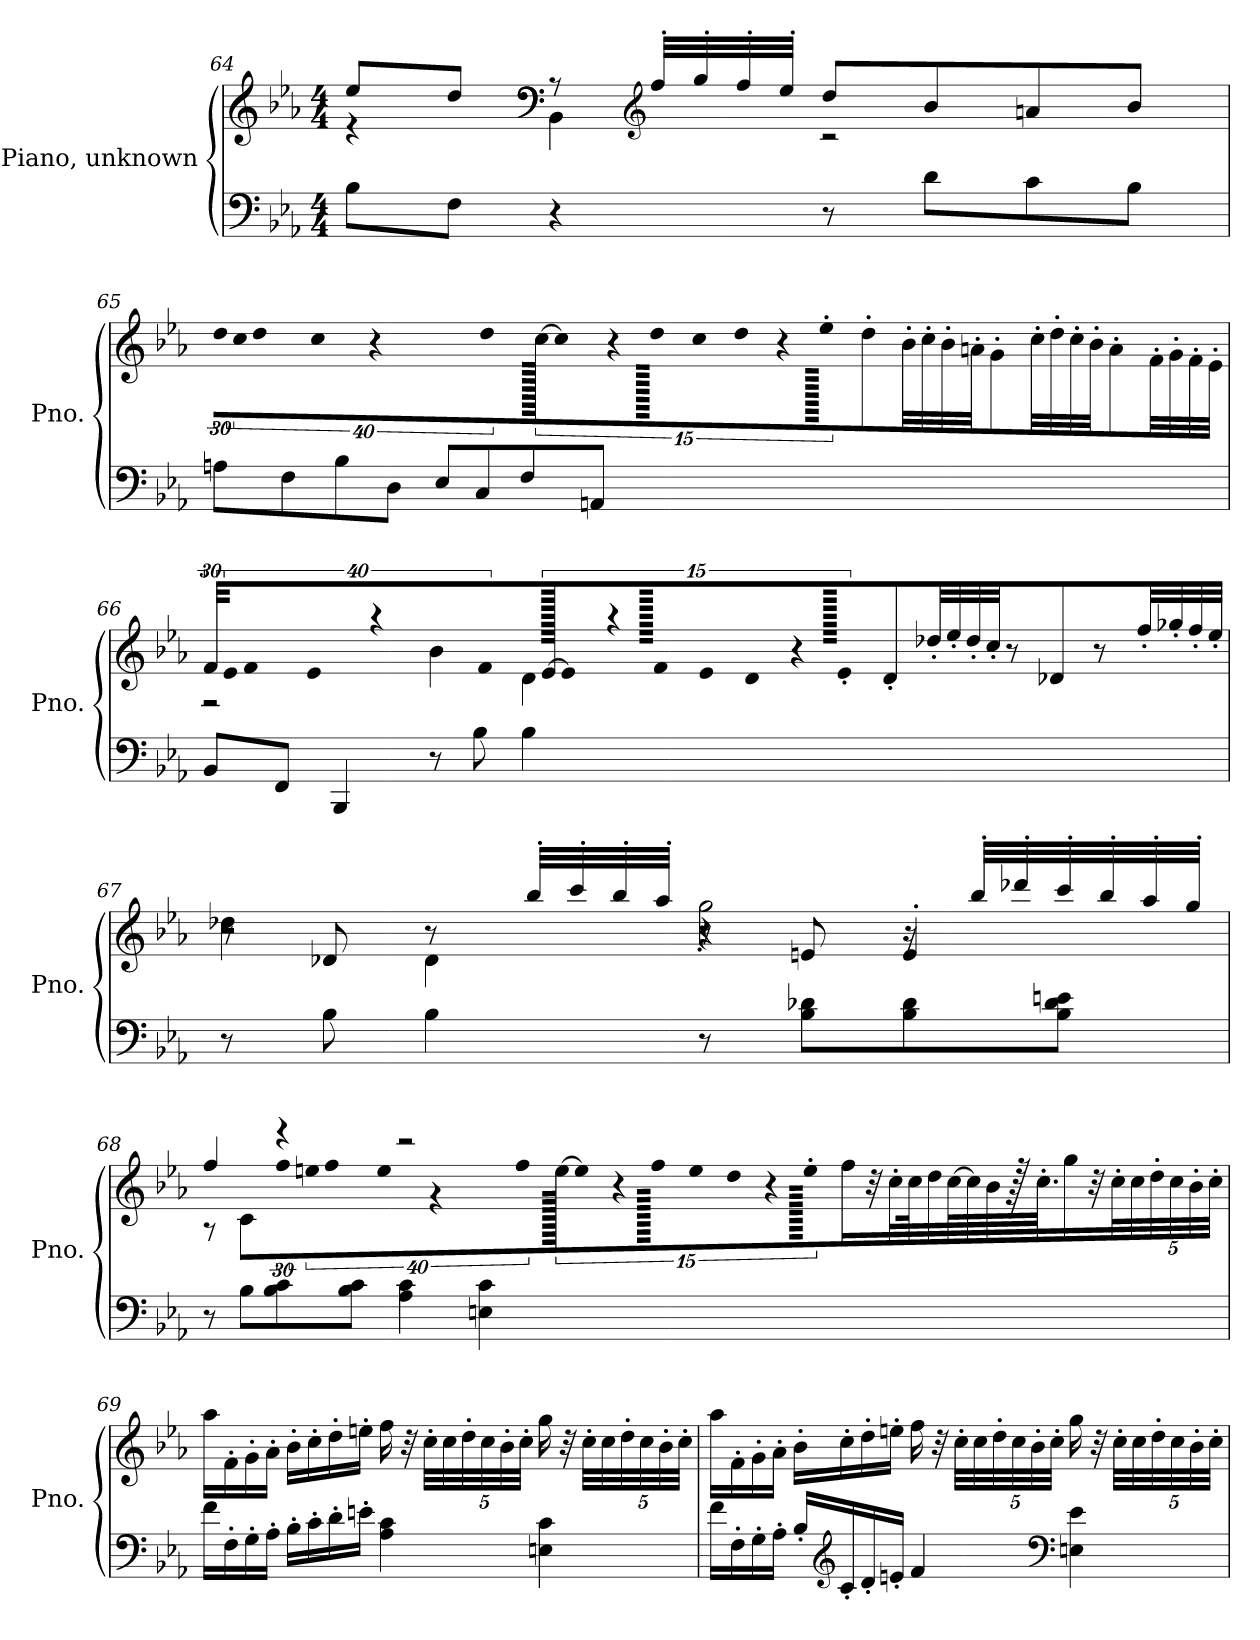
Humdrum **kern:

**kern	**kern
*part1	*part1
*staff2	*staff1
*I"Piano, unknown	*
*I'Pno.	*
!!LO:LB:g=z
*clefF4	*clefG2
*k[b-e-a-]	*k[b-e-a-]
*M4/4	*M4/4
=64	=64
*	*^
8B-\L	8ee-/L	4r
8F\J	8dd/J	.
*	*clefF4	*
4r	8r	4BB-\
*	*clefG2	*
.	32ff'/LLL	.
.	32gg'/	.
.	32ff'/	.
.	32ee-'/JJJ	.
8r	8dd/L	2r
8d\L	8b-/	.
8c\	8an/	.
8B-\J	8b-/J	.
*	*v	*v
=65	=65
!	!LO:N:vis=64
8An\L	960%17dd\KLLL
!	!LO:N:vis=32
.	640%23cc\
!	!LO:N:vis=64
.	960%17dd\L
!	!LO:N:vis=64
.	960%17cc\JJJJ
!	!LO:N:vis=64
.	960%17r
.	1920ryy
!	!LO:N:vis=64
.	960%17dd\LLLL
8F\	[1920cc\
.	640%11cc\JJJ]
!	!LO:N:vis=64
.	960%17r
.	1920ryy
!	!LO:N:vis=64
.	960%17dd\LLLL
!	!LO:N:vis=64
.	960%17cc\
!	!LO:N:vis=64
.	960%17dd\JJJJ
!	!LO:N:vis=64
.	960%17r
.	1920ryy
!	!LO:N:vis=64
.	960%17ee-'\KKKL
8B-\	8dd'\
8D\J	32b-'\LL
.	32cc'\
.	32b-'\
.	32an'\JJJ
8E-/L	8g'\L
8C/	32cc'\LL
.	32dd'\
.	32cc'\
.	32b-'\JJJ
8F/	8a'/L
8AAn/J	32f'/LL
.	32g'/
.	32f'/
.	32e-'/JJJ
!!LO:PB:g=z
=66	=66
!	!LO:N:vis=64
*	*^
8BB-/L	960%17f/KLLL	2r
!	!LO:N:vis=32	!
.	640%23e-/	.
!	!LO:N:vis=64	!
.	960%17f/L	.
!	!LO:N:vis=64	!
.	960%17e-/JJJJ	.
!	!LO:N:vis=64	!
.	960%17r	.
.	1920ryy	.
!	!LO:N:vis=64	!
.	960%17f/LLLL	.
8FF/J	[1920e-/	.
.	640%11e-/JJJ]	.
!	!LO:N:vis=64	!
.	960%17r	.
.	1920ryy	.
!	!LO:N:vis=64	!
.	960%17f/LLLL	.
!	!LO:N:vis=64	!
.	960%17e-/	.
!	!LO:N:vis=64	!
.	960%17d/JJJJ	.
!	!LO:N:vis=64	!
.	960%17r	.
.	1920ryy	.
!	!LO:N:vis=64	!
.	960%17e-'/KKKL	.
4BBB-/	8d'/	.
.	32dd-X'/LL	.
.	32ee-'/	.
.	32dd-'/	.
.	32cc'/JJJ	.
8r	8r	4b-\
8B-\	8d-X/	.
4B-\	8r	4d-\
.	32ff'/LLL	.
.	32gg-X'/	.
.	32ff'/	.
.	32ee-'/JJJ	.
!!LO:LB:g=z
=67	=67	=67
*	*	*^
8r	8r	4dd-X\	2r
8B-\	8d-X/	.	.
4B-\	8r	4d-\	.
.	32bb-'/LLL	.	.
.	32ccc'/	.	.
.	32bb-'/	.	.
.	32aa-'/JJJ	.	.
8r	8r	2gg'\	4r
8B-\ 8d-X\L	8en/	.	.
8B-\ 8d-\	16r	.	4e'/
.	32bb-'/LLL	.	.
.	32ddd-X'/	.	.
8B-\ 8d-\ 8en\J	32ccc'/	.	.
.	32bb-'/	.	.
.	32aa-'/	.	.
.	32gg'/JJJ	.	.
*	*	*v	*v
!!LO:LB:g=z
=68	=68	=68
8r	4ff/	8r
8B-\L	.	8c\L
!	!	!LO:N:vis=64
8B-\ 8c\	4r	960%17ff\KLL
!	!	!LO:N:vis=32
.	.	640%23een\
!	!	!LO:N:vis=64
.	.	960%17ff\L
!	!	!LO:N:vis=64
.	.	960%17ee\JJJJ
!	!	!LO:N:vis=64
.	.	960%17r
.	.	1920ryy
!	!	!LO:N:vis=64
.	.	960%17ff\LLLL
8B-\ 8c\J	.	[1920ee\
.	.	640%11ee\JJJ]
!	!	!LO:N:vis=64
.	.	960%17r
.	.	1920ryy
!	!	!LO:N:vis=64
.	.	960%17ff\LLLL
!	!	!LO:N:vis=64
.	.	960%17ee\
!	!	!LO:N:vis=64
.	.	960%17dd\JJJJ
!	!	!LO:N:vis=64
.	.	960%17r
.	.	1920ryy
!	!	!LO:N:vis=64
.	.	960%17ee'\
4A-\ 4c\	2r	16ff\
.	.	32r
.	.	32cc'\LLL
.	.	64cc\K
.	.	32dd\
.	.	[64cc\L
.	.	64cc\]
.	.	64b-\JJJJ
.	.	128r
.	.	64.cc'\
4En\ 4c\	.	16gg\
.	.	32r
.	.	32cc'\LLL
*	*	*Xbrackettup
.	.	40cc\
.	.	40dd'\
.	.	40cc\
.	.	40b-'\
.	.	40cc'\JJJ
*	*v	*v
!!LO:LB:g=z
=69	=69
16f\LL	16aa-\LL
16F'\	16f'\
16G'\	16g'\
16A-'\JJ	16a-'\JJ
16B-'\LL	16b-'\LL
16c'\	16cc'\
16d'\	16dd'\
16en'\JJ	16een'\JJ
4A-\ 4c\	16ff\
.	32r
.	32cc'\LLL
.	40cc\
.	40dd'\
.	40cc\
.	40b-'\
.	40cc'\JJJ
4En\ 4c\	16gg\
.	32r
.	32cc'\LLL
.	40cc\
.	40dd'\
.	40cc\
.	40b-'\
.	40cc'\JJJ
!!LO:LB:g=z
=70	=70
16f\LL	16aa-\LL
16F'\	16f'\
16G'\	16g'\
16A-'\JJ	16a-'\JJ
16B-'/LL	16b-'\LL
*clefG2	*
16c'/	16cc'\
16d'/	16dd'\
16en'/JJ	16een'\JJ
4f/	16ff\
.	32r
.	32cc'\LLL
.	40cc\
.	40dd'\
.	40cc\
.	40b-'\
.	40cc'\JJJ
*clefF4	*
4En\ 4e\	16gg\
.	32r
.	32cc'\LLL
.	40cc\
.	40dd'\
.	40cc\
.	40b-'\
.	40cc'\JJJ
=	=
*-	*-
